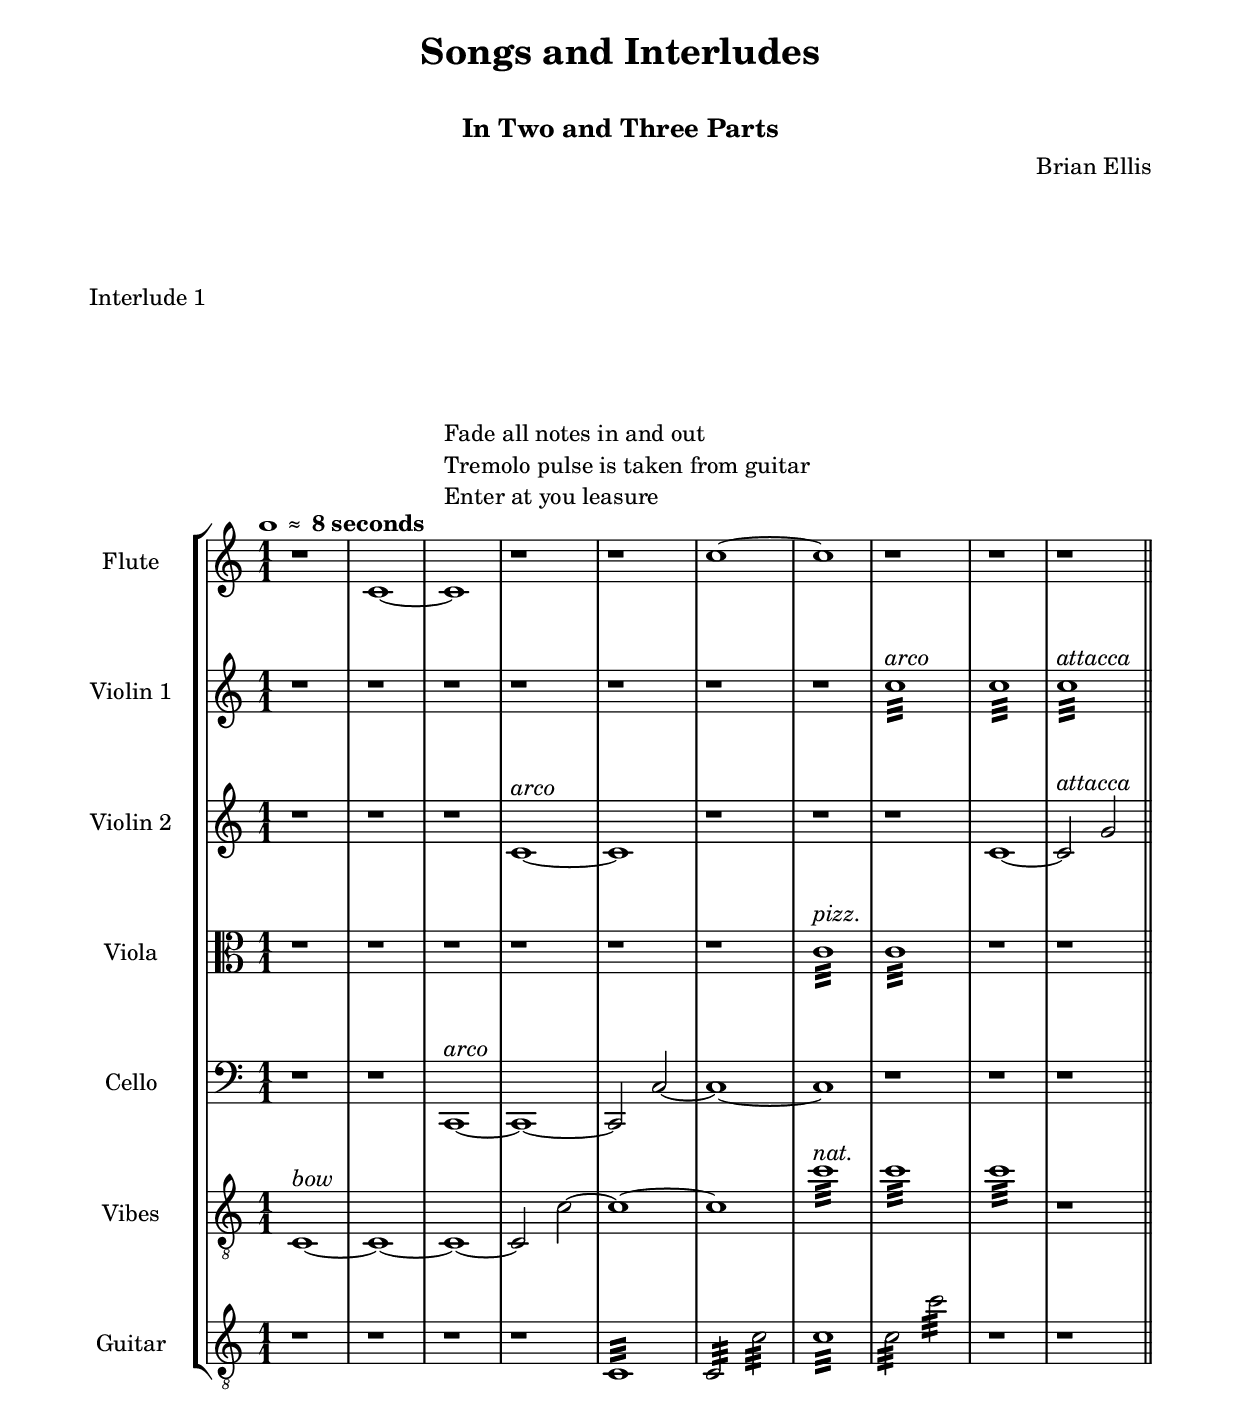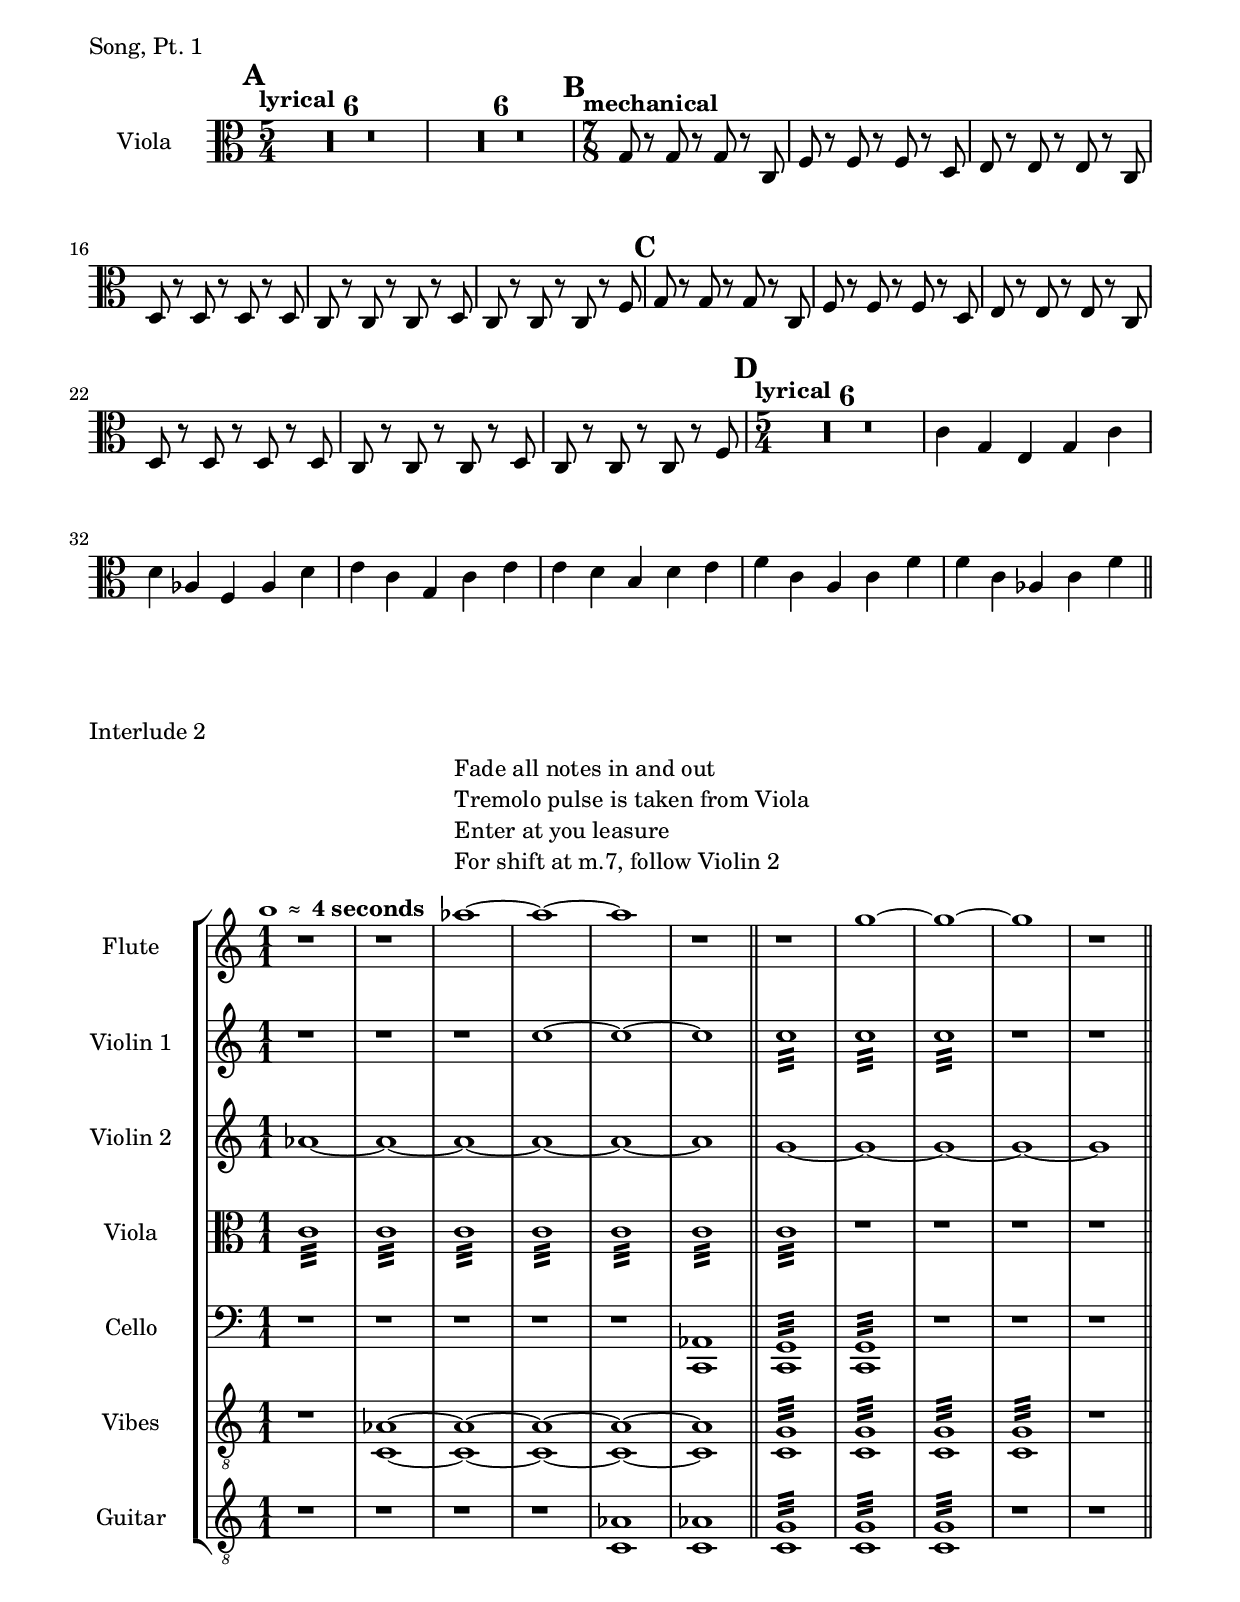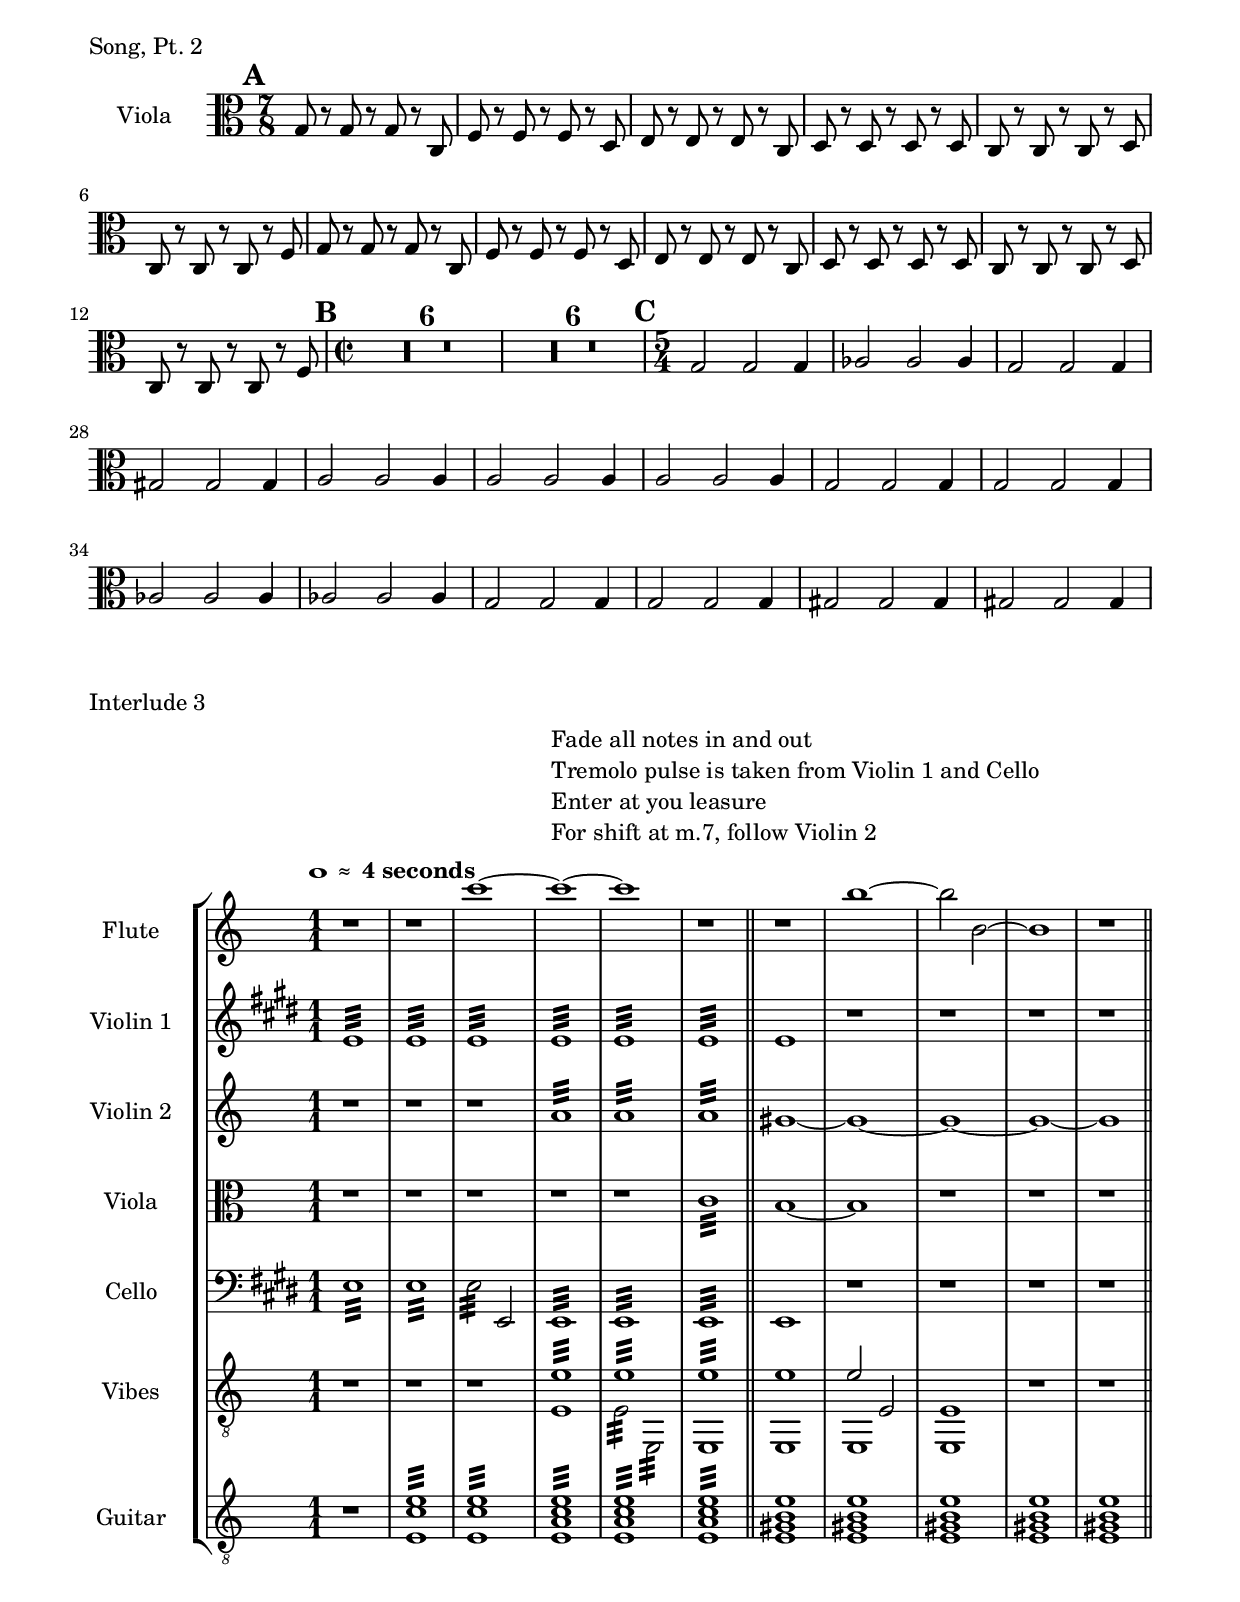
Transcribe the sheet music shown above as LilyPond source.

\version "2.18.2"


\paper{
  indent = 2\cm
  left-margin = 1.5\cm
  right-margin = 1.5\cm
  top-margin = 2\cm
  bottom-margin = 1.5\cm
  ragged-last-bottom = ##f
  print-page-number = ##f
}

\header{
title = "Songs and Interludes"
subtitle = \markup{\column{"   " "In Two and Three Parts"}}
composer =  \markup{\column{"   " "Brian Ellis" "  " "  " " "}}
piece = ""
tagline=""
insturment = "Viola"
}


#(set-global-staff-size 20)

\version "2.18.2"
		

\score{
\header{
piece ="Interlude 1"
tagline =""
}
\new StaffGroup <<
%=========================================================================
\new Staff \with {
  instrumentName = #"Flute"
  shortInstrumentName = #""
  midiInstrument = "Violin"
}{
	\relative c' {
\compressFullBarRests
	\key c \major
	\time 1/1
	\tempo \markup
	{\concat{ \smaller \general-align #Y #DOWN \note #"1" #1 " ≈ " "8 seconds"}}
	r1
	c1 ~c 

	^\markup{\column {"  " 
	"Fade all notes in and out"
	"Tremolo pulse is taken from guitar"
	"Enter at you leasure"
	"  "
	}}

	r1 r1
	c'1~ c1 r1 r1 r1
	\bar "||"
	
	}	
}
%=========================================================================
\new Staff \with {
  instrumentName = #"Violin 1"
  shortInstrumentName = #""
  midiInstrument = "Violin"
}{
	\relative c'' {
\compressFullBarRests
	\key c \major
	r1 r1 r1 r1 r1 r1 r1 c:32^\markup{\italic{arco}}
	 c: c: ^\markup{\italic{attacca}}

	}	
}
%=========================================================================

\new Staff \with {
  instrumentName = #"Violin 2"
  shortInstrumentName = #""
  midiInstrument = "Violin"
}{
	
	\relative c' {
	r1 r1 r1 c1^\markup{\italic{arco}} ~c r r r c1~
	c2 ^\markup{\italic{attacca}} 
	g' 

	}	
}

%=========================================================================

\new Staff \with {
  instrumentName = #"Viola"
  shortInstrumentName = #""
  midiInstrument = "Violin"
}{
	
	\relative c' {
\compressFullBarRests
	\clef "alto"
	r1 r1 r1 r1 r1 r1 c1:32^\markup{\italic{pizz.}} c: r1 r1
	}	
}

%=========================================================================

\new Staff \with {
  instrumentName = #"Cello"
  shortInstrumentName = #""
  midiInstrument = "Cello"
}{
	
	\relative c {
	\clef "bass"
	r1 r1 c,1^\markup{\italic{arco}} ~ c ~ c2 c' ~ c1 ~ c1 r1 r1 r1
	}	
}

%=========================================================================
\new Staff \with {
  instrumentName = #"Vibes"
  shortInstrumentName = #""
  midiInstrument = "vibraphone"
}{
	\relative c {
	\key c \major
	\clef "treble_8"
	c1^\markup{\italic{bow}} ~ c1 ~  c ~ c2 c' ~ c1 ~ c 
	c':32^\markup{\italic{nat.}} c: c: r1
	}	
}%=========================================================================
\new Staff \with {
  instrumentName = #"Guitar"
  shortInstrumentName = #""
  midiInstrument = "vibraphone"
}{
	\relative c {
	\key c \major
	\clef "treble_8"
	r1 r1 r1 r1 c1:32 c2:32 c'2: c1:32 c2: c'2: r1 r1

	}	
}
>>
\midi {}
  \layout {
  }
}





\pageBreak


violaSongOne = 	\relative c' {
\compressFullBarRests
	\clef "alto"
\mark \default

\tempo "lyrical"
	\time 5/4
	R1*5/4*6
	R1*5/4*6
\mark \default
\time 7/8
\tempo "mechanical"

	g8 r g r g r c,
	f r f r f r d
	e r e r e r c
	d r d r d r d
	c r c r c r d
	c r c r c r f
\mark \default

	g8 r g r g r c,
	f r f r f r d
	e r e r e r c
	d r d r d r d
	c r c r c r d
	c r c r c r f
\mark \default
\time 5/4

\tempo "lyrical"
	R1*5/4*6
	c'4 g e g c
	d aes f aes d
	e c g c e
	e d b d e
	f c a c f
	f c aes c f	

\bar "||"
	}	
	

\score{
\header{
piece ="Song, Pt. 1"
composer = "Brian Ellis"
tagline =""
}
\new Staff \with {
  instrumentName = #"Viola"
  shortInstrumentName = #""
  midiInstrument = "Violin"
}{
	\violaSongOne
}
\layout{}
}


\version "2.18.2"
		

\score{
\header{
piece ="Interlude 2"
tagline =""
}
\new StaffGroup <<
%=========================================================================
\new Staff \with {
  instrumentName = #"Flute"
  shortInstrumentName = #""
  midiInstrument = "Violin"
}{
	\relative c' {
\compressFullBarRests
	\key c \major
	\time 1/1
	\tempo \markup
	{\concat{ \smaller \general-align #Y #DOWN \note #"1" #1 " ≈ " "4 seconds"}}
	r1 r1
	aes''1
	
	^\markup{\column {"  " 
	"Fade all notes in and out"
	"Tremolo pulse is taken from Viola"
	"Enter at you leasure"
	"For shift at m.7, follow Violin 2"
	"  "
	}}
	
	~aes ~ aes r
	r g ~ g ~ g r
	\bar "||"
	
	}	
}
%=========================================================================
\new Staff \with {
  instrumentName = #"Violin 1"
  shortInstrumentName = #""
  midiInstrument = "Violin"
}{
	\relative c'' {
\compressFullBarRests
	\key c \major
	r1 r1 r1 c1 ~ c ~ c c:32 c: c: r r
	}	
}
%=========================================================================

\new Staff \with {
  instrumentName = #"Violin 2"
  shortInstrumentName = #""
  midiInstrument = "Violin"
}{
	
	\relative c' {
	aes'1 ~ aes~ aes~ aes~ aes~ aes \bar"||" g ~ g ~ g ~ g ~ g

	}	
}

%=========================================================================

\new Staff \with {
  instrumentName = #"Viola"
  shortInstrumentName = #""
  midiInstrument = "Violin"
}{
	
	\relative c' {
\compressFullBarRests
	\clef "alto"
	c:32 c: c: c: c: c: 
	c: r r r r1

	}	
}

%=========================================================================

\new Staff \with {
  instrumentName = #"Cello"
  shortInstrumentName = #""
  midiInstrument = "Cello"
}{
	
	\relative c {
	\clef "bass"
	r1 r1 r1 r1 r1 <c, aes'>
	<c g'>:32 <c g'>:32 r r r
	}	
}

%=========================================================================
\new Staff \with {
  instrumentName = #"Vibes"
  shortInstrumentName = #""
  midiInstrument = "vibraphone"
}{
	\relative c {
	\key c \major
	\clef "treble_8"
	r1 <c aes'> ~ <c aes'> ~ <c aes'> ~ <c aes'> ~ <c aes'>
	<c g'>:32 <c g'>:32 <c g'>:32 <c g'>:32 r1
	}	
}%=========================================================================
\new Staff \with {
  instrumentName = #"Guitar"
  shortInstrumentName = #""
  midiInstrument = "vibraphone"
}{
	\relative c {
	\key c \major
	\clef "treble_8"
	r1 r1 r1 r1 <c aes'> <c aes'> <c g'>:32 <c g'>: <c g'>: r r
	}	
}
>>
\midi {}
\layout{}
}





\pageBreak


violaSongTwo = 	\relative c' {
\compressFullBarRests
	\clef "alto"
\mark \default
\time 7/8
	g8 r g r g r c,
	f r f r f r d
	e r e r e r c
	d r d r d r d
	c r c r c r d
	c r c r c r f

	g8 r g r g r c,
	f r f r f r d
	e r e r e r c
	d r d r d r d
	c r c r c r d
	c r c r c r f
\mark \default
\time 2/2
	R1*6
	R1*6
\mark \default
\time 5/4
	g2 g g4
	aes2 aes aes4
	g2 g g4
	gis2 gis gis4
	a2 a2 a4
	a2 a2 a4
	a2 a2 a4

	g2 g g4
	g2 g g4
	aes2 aes aes4
	aes2 aes aes4
	g2 g g4
	g2 g g4
	gis2 gis2 gis4
	gis2 gis2 gis4
	
	
	}	
	

\score{
\header{
piece ="Song, Pt. 2"
composer = "Brian Ellis"
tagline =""
}
\new Staff \with {
  instrumentName = #"Viola"
  shortInstrumentName = #""
  midiInstrument = "Violin"
}{
	\violaSongTwo
}
\layout {
  }
}

\version "2.18.2"

\score{
	
\header{
piece ="Interlude 3"
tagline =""
}
\new StaffGroup <<
%=========================================================================
\new Staff \with {
  instrumentName = #"Flute"
  shortInstrumentName = #""
  midiInstrument = "Violin"
}{
	\relative c' {
\compressFullBarRests
	\key c \major
	\time 1/1
	\tempo \markup
	{\concat{ \smaller \general-align #Y #DOWN \note #"1" #1 " ≈ " "4 seconds"}}
	r1 r1
	c''1
	
	
	
	~c 

^\markup{\column {"  " 
	"Fade all notes in and out"
	"Tremolo pulse is taken from Violin 1 and Cello"
	"Enter at you leasure"
	"For shift at m.7, follow Violin 2"
	"  "
	}}

	~ c r
	r b ~ b2 b,2 ~ b1 r
	\bar "||"
	
	}	
}
%=========================================================================
\new Staff \with {
  instrumentName = #"Violin 1"
  shortInstrumentName = #""
  midiInstrument = "Violin"
}{
	\relative c' {
\compressFullBarRests
	\key e \major
	e:32 e: e: e: e: e: 
\bar "||"
	e r r r r1
	}	
}
%=========================================================================

\new Staff \with {
  instrumentName = #"Violin 2"
  shortInstrumentName = #""
  midiInstrument = "Violin"
}{
	
	\relative c' {
	r1 r1 r1 a':32 a:32 a:32
	gis ~ gis ~ gis ~ gis ~ gis

	}	
}

%=========================================================================

\new Staff \with {
  instrumentName = #"Viola"
  shortInstrumentName = #""
  midiInstrument = "Violin"
}{
	
	\relative c' {
\compressFullBarRests
	\clef "alto"
	r1 r1 r1 r1 r1 c1:32 b~b r1 r1 r1

	}	
}

%=========================================================================

\new Staff \with {
  instrumentName = #"Cello"
  shortInstrumentName = #""
  midiInstrument = "Cello"
}{
	
	\relative c {
	\clef "bass"
	\key e \major
	e:32 e: e2: e, e1: e: e: 
	e r r r r1
	}	
}

%=========================================================================
\new Staff \with {
  instrumentName = #"Vibes"
  shortInstrumentName = #""
  midiInstrument = "vibraphone"
}{
	\relative c {
	\key c \major
	\clef "treble_8"
	r1 r1 r1 <e e'>:32 <<{e'1:32}\\{e,2:32 e,:32}>> 
	<e e''>1:32<e e''>1 <<{e''2 e,}\\{e,1}>>  <e e'>
	r1 r1

	}	
}%=========================================================================
\new Staff \with {
  instrumentName = #"Guitar"
  shortInstrumentName = #""
  midiInstrument = "vibraphone"
}{
	\relative c {
	\key c \major
	\clef "treble_8"
		r1 <e c' e>1:32 <e c' e>1:
	<e a c e>1: <e a c e>1: <e a c e>1:
	<e gis b e>1 <e gis b e>1 <e gis b e>1 
	<e gis b e>1 
	<e gis b e>1 
}	
}
>>
\midi {}
\layout{}
}




